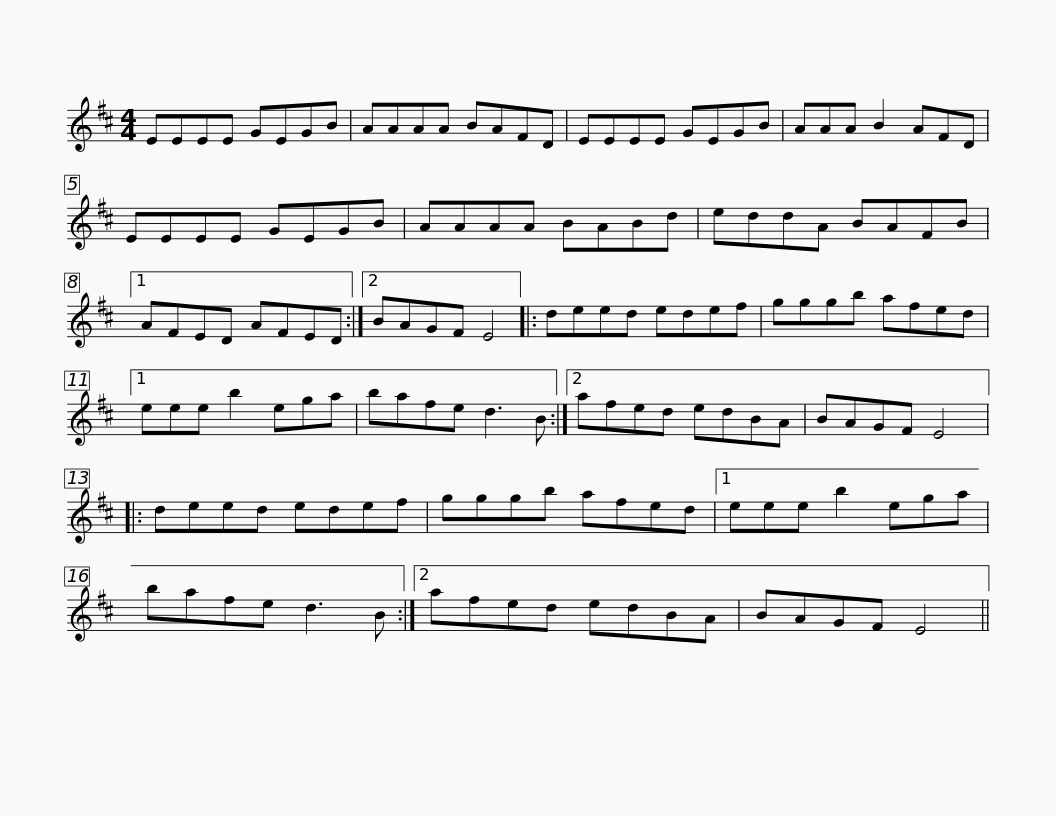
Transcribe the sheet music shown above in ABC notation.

X:1
L:1/8
M:4/4
I:linebreak $
K:D
V:1 treble
V:1
 EEEE GEGB | AAAA BAFD | EEEE GEGB | AAA B2 AFD | EEEE GEGB |$ %5
 AAAA BABd | eddA BAFB |1 AFED AFED :|2 BAGF E4 |: deed edef |$ %10
 gggb afed |1 eee b2 ega | bafe d3 B :|2 afed edBA | BAGF E4 |:$ %15
 deed edef | gggb afed |1 eee b2 ega | bafe d3 B :|2 afed edBA |$ %20
 BAGF E4 || %21
